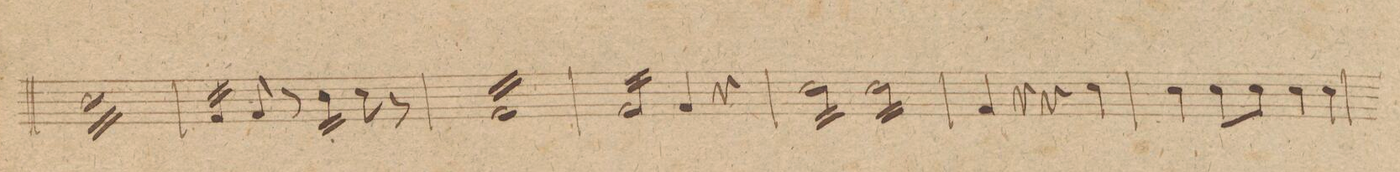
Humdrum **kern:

**kern	**dynam
*I"Tympano.	*
*clefF4	*
*k[]	*
*met(c)	*
*M4/4	*
16D\LL	.
16D\	.
16D\	.
16D\	.
16D\	.
16D\	.
16D\	.
16D\	.
16D\	.
16D\	.
16D\	.
16D\	.
16D\	.
16D\	.
16D\	.
16D\JJ	.
=32	=32
16AA/LL	.
16AA/	.
16AA/	.
16AA/JJ	.
8AA/	.
8r	.
16E\LL	.
16E\	.
16E\	.
16E\JJ	.
8E\	.
8r	.
=33	=33
16AA/LL	.
16AA/	.
16AA/	.
16AA/	.
16AA/	.
16AA/	.
16AA/	.
16AA/	.
16AA/	.
16AA/	.
16AA/	.
16AA/	.
16AA/	.
16AA/	.
16AA/	.
16AA/JJ	.
=34	=34
16AA/LL	.
16AA/	.
16AA/	.
16AA/	.
16AA/	.
16AA/	.
16AA/	.
16AA/JJ	.
4AA/	.
4r	.
=35	=35
16E\LL	.
16E\	.
16E\	.
16E\	.
16E\	.
16E\	.
16E\	.
16E\JJ	.
16E\LL	.
16E\	.
16E\	.
16E\	.
16E\	.
16E\	.
16E\	.
16E\JJ	.
*Xtremolo	*
=36	=36
4AA/	.
4r	.
4r	.
4E\	.
=37	=37
4E\	.
8E\L	.
8E\J	.
4E\	.
4E\	.
=38	=38
*-	*-
